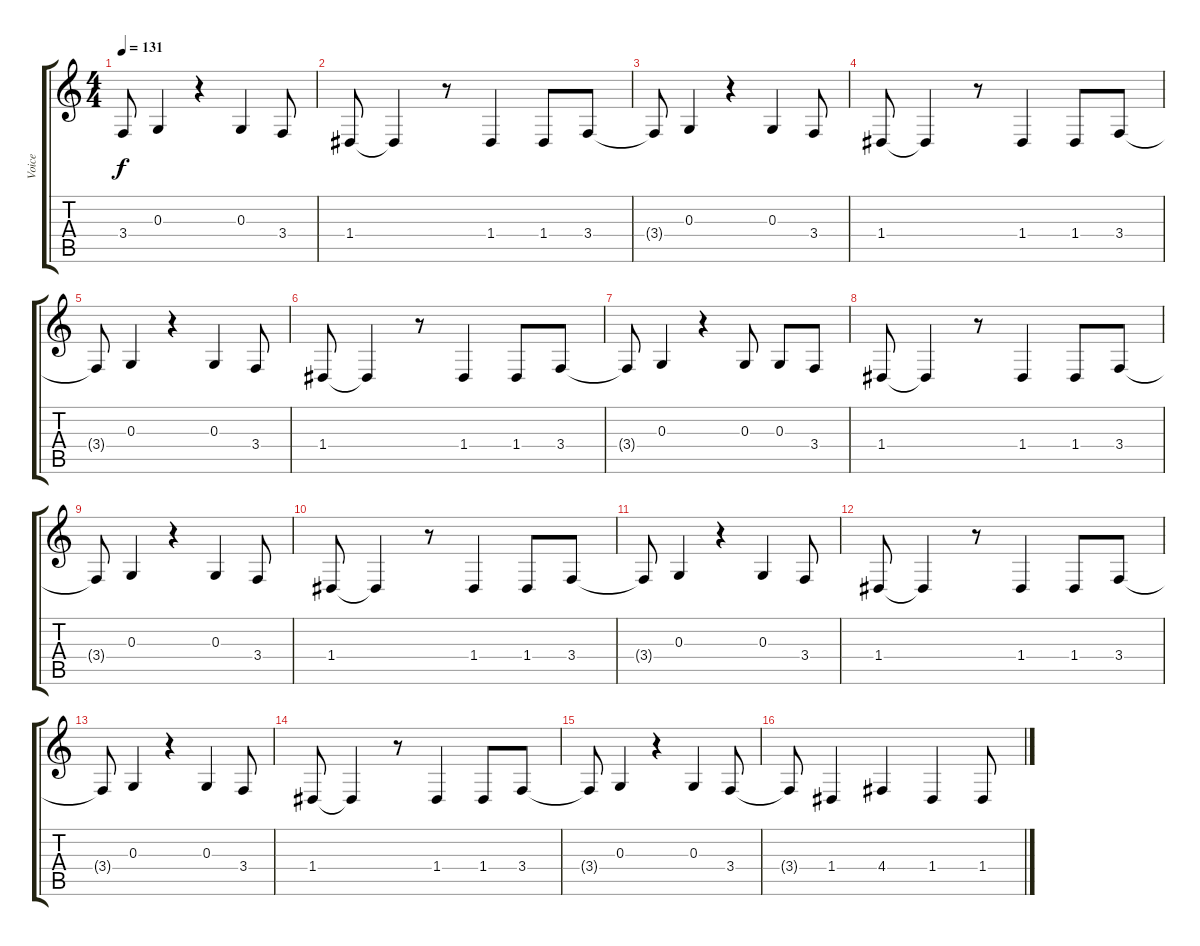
\track ("Voice" "Voice") {instrument baritonesax}
\staff {score tabs}
\tuning (E4 B3 G3 D3 A2 E2) {hide}
\ts (4 4)
\tempo 131
\clef g2
\ks c
3.4{t}.8{dy f} 0.3.4 r.4 0.3.4 3.4.8 |
1.4.8 1.4{t}.4 r.8 1.4.4 1.4.8 3.4.8 |
3.4{t}.8 0.3.4 r.4 0.3.4 3.4.8 |
1.4.8 1.4{t}.4 r.8 1.4.4 1.4.8 3.4.8 |
3.4{t}.8 0.3.4 r.4 0.3.4 3.4.8 |
1.4.8 1.4{t}.4 r.8 1.4.4 1.4.8 3.4.8 |
3.4{t}.8 0.3.4 r.4 0.3.8 0.3.8 3.4.8 |
1.4.8 1.4{t}.4 r.8 1.4.4 1.4.8 3.4.8 |
3.4{t}.8 0.3.4 r.4 0.3.4 3.4.8 |
1.4.8 1.4{t}.4 r.8 1.4.4 1.4.8 3.4.8 |
3.4{t}.8 0.3.4 r.4 0.3.4 3.4.8 |
1.4.8 1.4{t}.4 r.8 1.4.4 1.4.8 3.4.8 |
3.4{t}.8 0.3.4 r.4 0.3.4 3.4.8 |
1.4.8 1.4{t}.4 r.8 1.4.4 1.4.8 3.4.8 |
3.4{t}.8 0.3.4 r.4 0.3.4 3.4.8 |
3.4{t}.8 1.4.4 4.4.4 1.4.4 1.4.8
